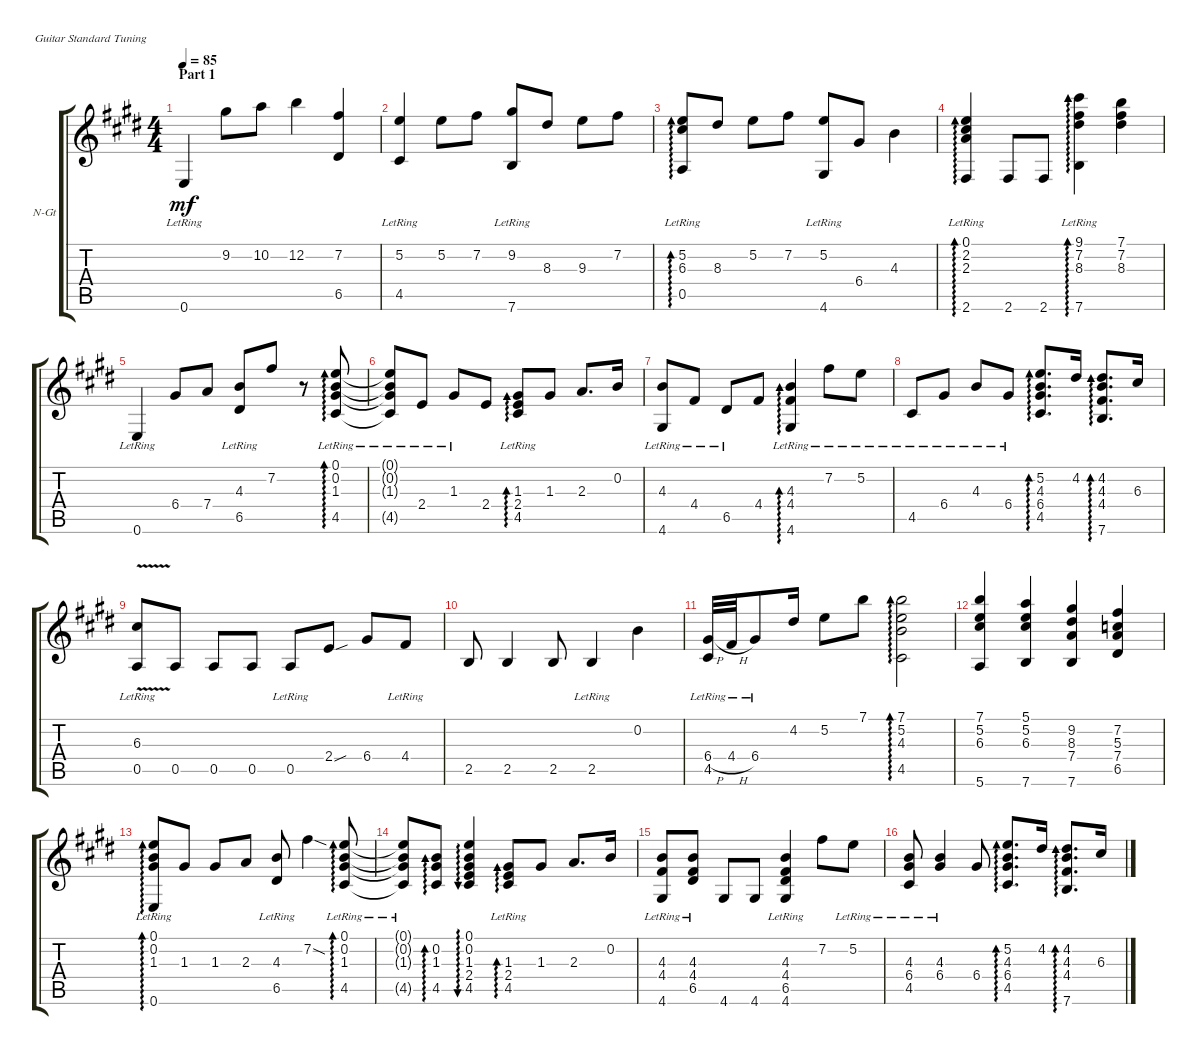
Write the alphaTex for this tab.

\defaultSystemsLayout 4
\bracketExtendMode groupsimilarinstruments
\firstSystemTrackNameOrientation horizontal
\otherSystemsTrackNameOrientation horizontal
\track ("Nylon Guitar" "N-Gt") {instrument acousticguitarnylon}
\staff {score tabs}
\tuning (E4 B3 G3 D3 A2 E2)
\ts (4 4)
\section ("" "Part 1")
\tempo 85
\clef g2
\scale
1.06936
\ks e
0.6{lr}.4{dy mf instrument acousticguitarnylon} 9.2.8 10.2.8 12.2.4 (7.2 6.5).4 |
\scale
0.930643 (5.2 4.5{lr}).4 5.2.8 7.2.8 (9.2 7.6{lr}).8 8.3.8 9.3.8 7.2.8 |
\scale
1.03909 (0.5{lr} 6.3{lr} 5.2{lr}).8{ad 0} 8.3.8 5.2.8 7.2.8 (5.2{lr} 4.6{lr}).8 6.4.8 4.3.4 |
\scale
0.960908 (2.3{lr} 2.2{lr} 0.1{lr} 2.6{lr}).4{ad 0} 2.6.8 2.6.8 (7.6{lr} 8.3 7.2 9.1).4{ad 0} (8.3 7.2 7.1).4 |
\scale
1.03909 0.6{lr}.4 6.4.8 7.4.8 (6.5{lr} 4.3{lr}).8 7.2.8 r.8 (4.5{lr} 1.3{lr} 0.2{lr} 0.1{lr}).8{ad 0} |
\scale
0.960908 (4.5{lr t} 1.3{lr t} 0.2{lr t} 0.1{lr t}).8 2.4{lr}.8 1.3{lr}.8 2.4.8 (4.5{lr} 2.4{lr} 1.3).8{ad 0} 1.3.8 2.3.8{d} 0.2.16 |
\scale
1.03909 (4.3{lr} 4.6{lr}).8 4.4{lr}.8 6.5{lr}.8 4.4.8 (4.6{lr} 4.4{lr} 4.3{lr}).4{ad 0} 7.2{lr}.8 5.2{lr}.8 |
\scale
0.960908 4.5{lr}.8 6.4{lr}.8 4.3{lr}.8 6.4{lr}.8 (4.5 6.4 4.3 5.2).8{d ad 0} 4.2.16 (4.2 4.3 4.4 7.6).8{d ad 0} 6.3.16 |
\scale
1.03909 (0.5 6.3{v lr}).8 0.5.8 0.5.8 0.5.8 0.5{lr}.8 2.4{sou}.8 6.4.8 4.4{lr}.8 |
\scale
0.960908 2.5.8 2.5.4 2.5.8 2.5{lr}.4 0.2.4 |
\scale
1.03909 (4.5{lr} 6.4{h}).32 4.4{h lr}.32 6.4{lr}.8 4.2.16 5.2.8 7.1.8 (4.5 4.3 5.2 7.1).2{ad 0} |
\scale
0.960908 (5.6 6.3 5.2 7.1).4 (5.1 5.2 6.3 7.6).4 (7.6 7.4 8.3 9.2).4 (6.5 7.4 5.3 7.2).4 |
(0.6{lr} 1.3{lr} 0.2{lr} 0.1{lr}).8{ad 0} 1.3.8 1.3.8 2.3.8 (6.5{lr} 4.3{lr}).8 7.2{sod}.4 (4.5{lr} 1.3{lr} 0.2{lr} 0.1{lr}).8{ad 0} |
(4.5{lr t} 1.3{lr t} 0.2{lr t} 0.1{lr t}).8 (4.5 1.3 0.2).8{ad 0} (0.1 0.2 1.3 2.4 4.5).4{au 0} (4.5{lr} 2.4{lr} 1.3).8{ad 0} 1.3.8 2.3.8{d} 0.2.16 |
(4.6{lr} 4.4{lr} 4.3{lr}).8 (4.4{lr} 4.3{lr} 6.5{lr}).8 4.6.8 4.6.8 (4.6{lr} 4.4{lr} 4.3{lr} 6.5{lr}).4 7.2.8 5.2{lr}.8 |
(4.5{lr} 6.4{lr} 4.3{lr}).8 (4.3{lr} 6.4{lr}).4 6.4.8 (4.5 6.4 4.3 5.2).8{d ad 0} 4.2.16 (4.2 4.3 4.4 7.6).8{d ad 0} 6.3.16
